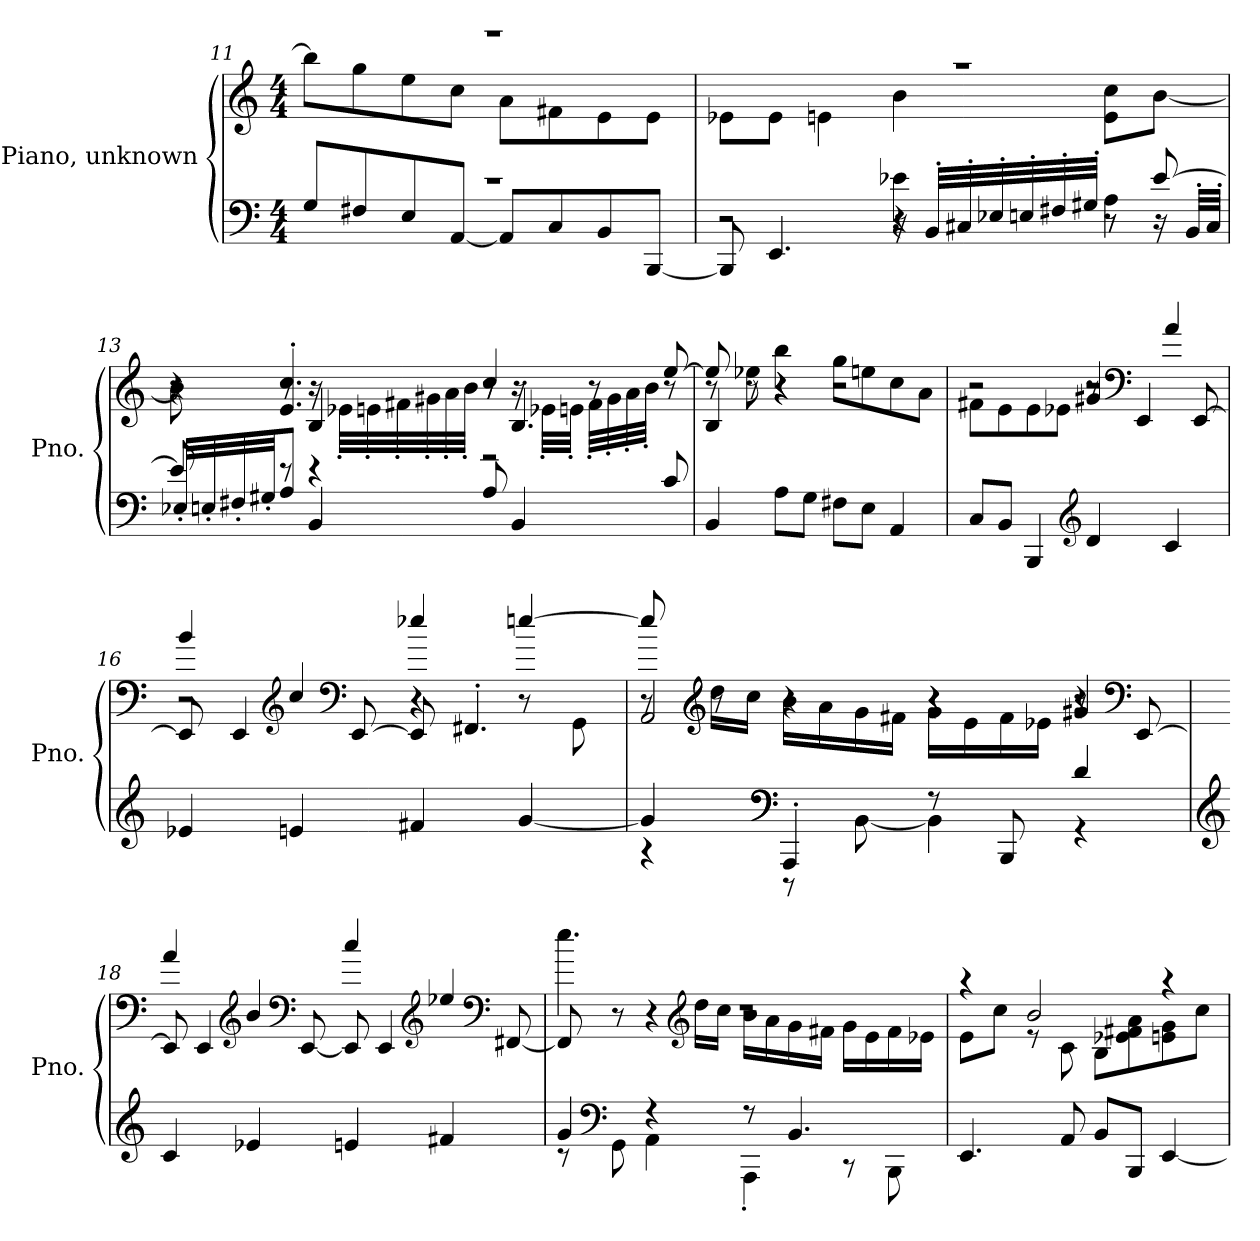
**kern	**kern
*part1	*part1
*staff2	*staff1
*I"Piano, unknown	*
*I'Pno.	*
*clefF4	*clefG2
*k[]	*k[]
*M4/4	*M4/4
=11	=11
*^	*^
1r	8G/L	1r	8bb\L]
.	8F#X/	.	8gg\
.	8E/	.	8ee\
.	[8AA/J	.	8cc\J
.	8AA/L]	.	8a\L
.	8C/	.	8f#X\
.	8BB/	.	8e\
.	[8BBB/J	.	8e\J
!!LO:LB:g=z	!!
=12	=12	=12	=12
*	*^	*	*
2r	2r	8BBB/]	1r	8e-X\L
.	.	4.EE/	.	8e-\J
.	.	.	.	4en\
4r	4e-X\	16r	.	4b\
.	.	32BB'/LLL	.	.
.	.	32C#X'/	.	.
.	.	32E-X'/	.	.
.	.	32En'/	.	.
.	.	32F#X'/	.	.
.	.	32G#X'/JJJ	.	.
8r	4A\	8r	.	8e\ 8cc\L
[8e-/	.	16r	.	[8b\J
.	.	32BB'/LLL	.	.
.	.	32C#'/JJJ	.	.
*	*v	*v	*	*
!!LO:LB:g=z
=13	=13	=13	=13
*	*	*	*^
8e-/]	32E-X'/LLL	8r	8b\]	4r
.	32En'/	.	.	.
.	32F#X'/	.	.	.
.	32G#X'/JJ	.	.	.
8r	8A/J	4.e/' 4.cc/'	8r	.
4r	4BB/	.	16r	4B/
.	.	.	32e-X'\LLL	.
.	.	.	32en'\	.
.	.	.	32f#X'\	.
.	.	.	32g#X'\	.
.	.	.	32a'\	.
.	.	.	32b'\JJJ	.
2r	8A/	4cc/	8r	8r
.	4BB/	.	16r	4.B'/
.	.	.	32e-X'\LLL	.
.	.	.	32en'\JJJ	.
.	.	8r	32f#'\LLL	.
.	.	.	32g#'\	.
.	.	.	32a'\	.
.	.	.	32b'\JJJ	.
.	8c/	[8ee/	8r	.
*v	*v	*	*	*
=14	=14	=14	=14
4BB/	8ee/]	8r	4B/
.	8r	8ee-X\	.
8A\L	4r	4bb\	4r
8G\J	.	.	.
8F#X\L	2r	8gg\L	2r
8E\J	.	8een\	.
4AA/	.	8cc\	.
.	.	8a\J	.
!!LO:LB:g=z	!!	!!
=15	=15	=15	=15
8C/L	2r	8f#X\L	2r
8BB/J	.	8e\	.
4BBB/	.	8e\	.
.	.	8e-X\J	.
*clefG2	*	*	*
4d/	4g#X/	2r	8r
*	*clefF4	*	*
.	.	.	4EE/
4c/	4a/	.	.
.	.	.	[8EE/
=16	=16	=16	=16
4e-X/	4b/	2r	8EE/]
.	.	.	4EE/
*	*clefG2	*	*
4en/	4cc/	.	.
*	*clefF4	*	*
.	.	.	[8EE/
4f#X/	4ee-X/	4r	8EE/]
.	.	.	4.FF#X'/
[4g/	[4een/	8r	.
.	.	8GG\	.
!!LO:LB:g=z	!!	!!
=17	=17	=17	=17
*^	*	*	*
4g/]	4r	8ee/]	8r	2AA/
*	*	*clefG2	*	*
.	.	8r	16dd\LL	.
.	.	.	16cc\JJ	.
*clefF4	*	*	*	*
4AAA'/	8r	4r	16b\LL	.
.	.	.	16a\	.
.	[8BB\	.	16g\	.
.	.	.	16f#X\JJ	.
8r	4BB\]	4r	16g\LL	4r
.	.	.	16e\	.
8BBB/	.	.	16f#\	.
.	.	.	16e-X\JJ	.
4d/	4r	4g#X/	4r	8r
*	*	*clefF4	*	*
.	.	.	.	[8EE/
*v	*v	*	*	*
*	*v	*v	*v
=18	=18
*clefG2	*
*	*^
4c/	4a/	8EE/]
.	.	4EE/
*	*clefG2	*
4e-X/	4b/	.
*	*clefF4	*
.	.	[8EE/
4en/	4cc/	8EE/]
.	.	4EE/
*	*clefG2	*
4f#X/	4ee-X/	.
*	*clefF4	*
.	.	[8FF#X/
!!LO:LB:g=z
=19	=19	=19
*^	*	*^
4g/	8r	1r	4.ee\	8FF#/]
*clefF4	*	*	*	*
.	8GG\	.	.	8r
4r	4AA\	.	.	4r
*	*	*clefG2	*	*
.	.	.	16dd\LL	.
.	.	.	16cc\JJ	.
8r	4AAA'\	.	16b\LL	2r
.	.	.	16a\	.
4.BB/	.	.	16g\	.
.	.	.	16f#X\JJ	.
.	8r	.	16g\LL	.
.	.	.	16e\	.
.	8BBB\	.	16f#\	.
.	.	.	16e-X\JJ	.
*v	*v	*	*	*
*	*	*v	*v
=20	=20	=20
4.EE/	4r	8e\L
.	.	8cc\J
.	2b/	8r
8AA/	.	8c\
8BB/L	.	8B\L
8BBB/J	.	8e-X\ 8f#X\ 8a\
[4EE/	4r	8en\ 8g\
.	.	8cc\J
*	*v	*v
=	=
*-	*-
